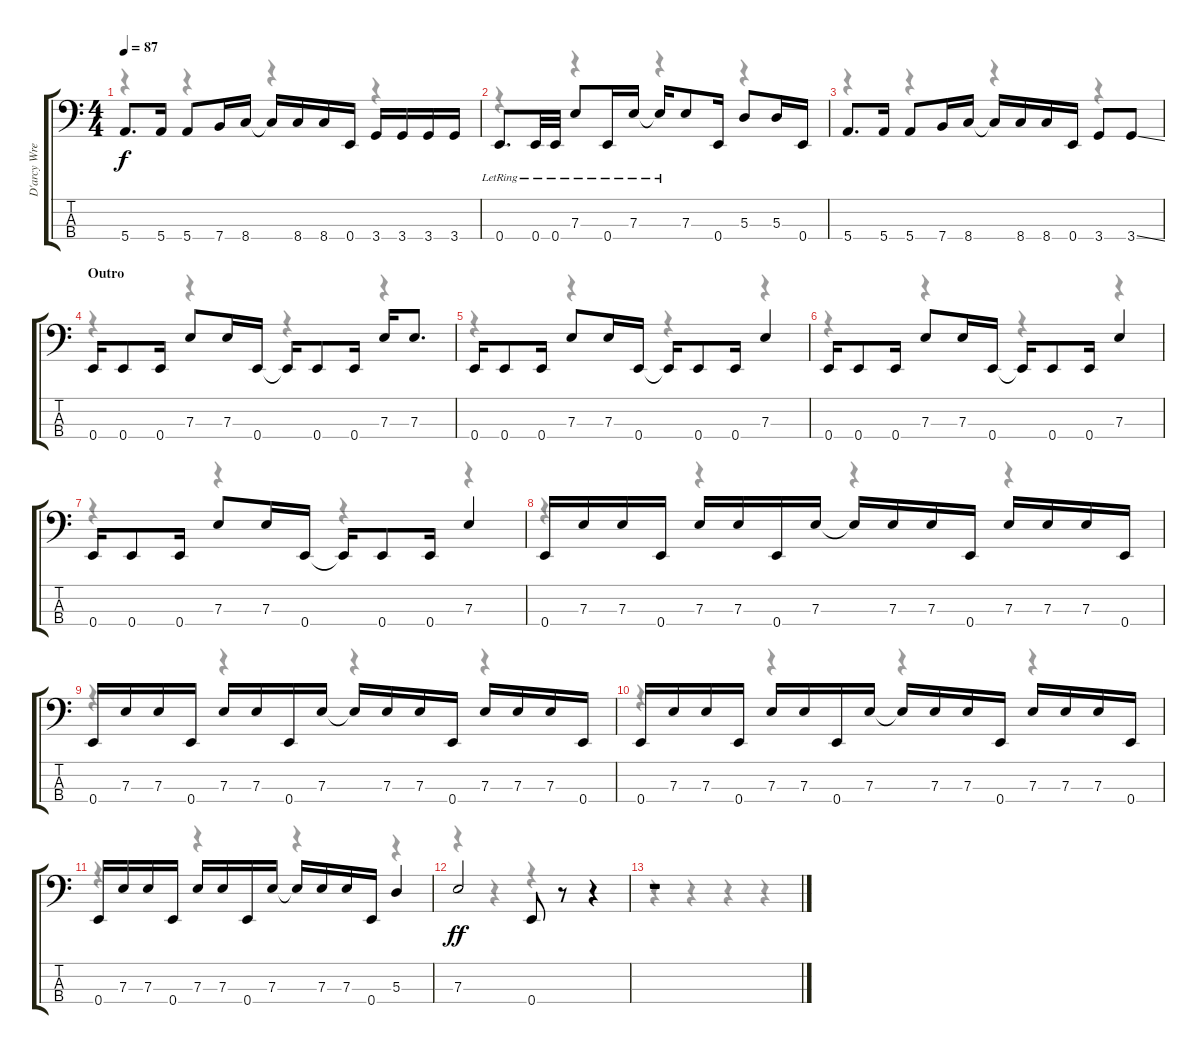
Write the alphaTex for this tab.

\track ("D'arcy Wretsky - Bass Guitar" "D'arcy Wre") {instrument electricbasspick}
\staff {score tabs}
\tuning (G2 D2 A1 E1) {hide}
\voice
\ts (4 4)
\tempo 87
\clef f4
\ks c
5.4.8{d dy f} 5.4.16 5.4.8 7.4.16 8.4.16 8.4{t}.16 8.4.16 8.4.16 0.4.16 3.4.16 3.4.16 3.4.16 3.4.16 |
0.4{lr}.8{d} 0.4{lr}.32 0.4{lr}.32 7.3{lr}.8 0.4{lr}.16 7.3{lr}.16 7.3{lr t}.16 7.3.8 0.4.16 5.3.8 5.3.16 0.4.16 |
5.4.8{d} 5.4.16 5.4.8 7.4.16 8.4.16 8.4{t}.16 8.4.16 8.4.16 0.4.16 3.4.8 3.4{ss}.8 |
\section ("" "Outro")
0.4.16 0.4.8 0.4.16 7.3.8 7.3.16 0.4.16 0.4{t}.16 0.4.8 0.4.16 7.3.16 7.3.8{d} |
0.4.16 0.4.8 0.4.16 7.3.8 7.3.16 0.4.16 0.4{t}.16 0.4.8 0.4.16 7.3.4 |
0.4.16 0.4.8 0.4.16 7.3.8 7.3.16 0.4.16 0.4{t}.16 0.4.8 0.4.16 7.3.4 |
0.4.16 0.4.8 0.4.16 7.3.8 7.3.16 0.4.16 0.4{t}.16 0.4.8 0.4.16 7.3.4 |
0.4.16 7.3.16 7.3.16 0.4.16 7.3.16 7.3.16 0.4.16 7.3.16 7.3{t}.16 7.3.16 7.3.16 0.4.16 7.3.16 7.3.16 7.3.16 0.4.16 |
0.4.16 7.3.16 7.3.16 0.4.16 7.3.16 7.3.16 0.4.16 7.3.16 7.3{t}.16 7.3.16 7.3.16 0.4.16 7.3.16 7.3.16 7.3.16 0.4.16 |
0.4.16 7.3.16 7.3.16 0.4.16 7.3.16 7.3.16 0.4.16 7.3.16 7.3{t}.16 7.3.16 7.3.16 0.4.16 7.3.16 7.3.16 7.3.16 0.4.16 |
0.4.16 7.3.16 7.3.16 0.4.16 7.3.16 7.3.16 0.4.16 7.3.16 7.3{t}.16 7.3.16 7.3.16 0.4.16 5.3.4 |
7.3.2{dy ff} 0.4.8 r.8 r.4 |
r.1
\voice
\clef f4
\ottava regular
\simile none
\ks c
r.4{dy f} r.4 r.4 r.4 |
r.4 r.4 r.4 r.4 |
r.4 r.4 r.4 r.4 |
r.4 r.4 r.4 r.4 |
r.4 r.4 r.4 r.4 |
r.4 r.4 r.4 r.4 |
r.4 r.4 r.4 r.4 |
r.4 r.4 r.4 r.4 |
r.4 r.4 r.4 r.4 |
r.4 r.4 r.4 r.4 |
r.4 r.4 r.4 r.4 |
r.4 r.4 r.4 r.4 |
r.4 r.4 r.4 r.4
